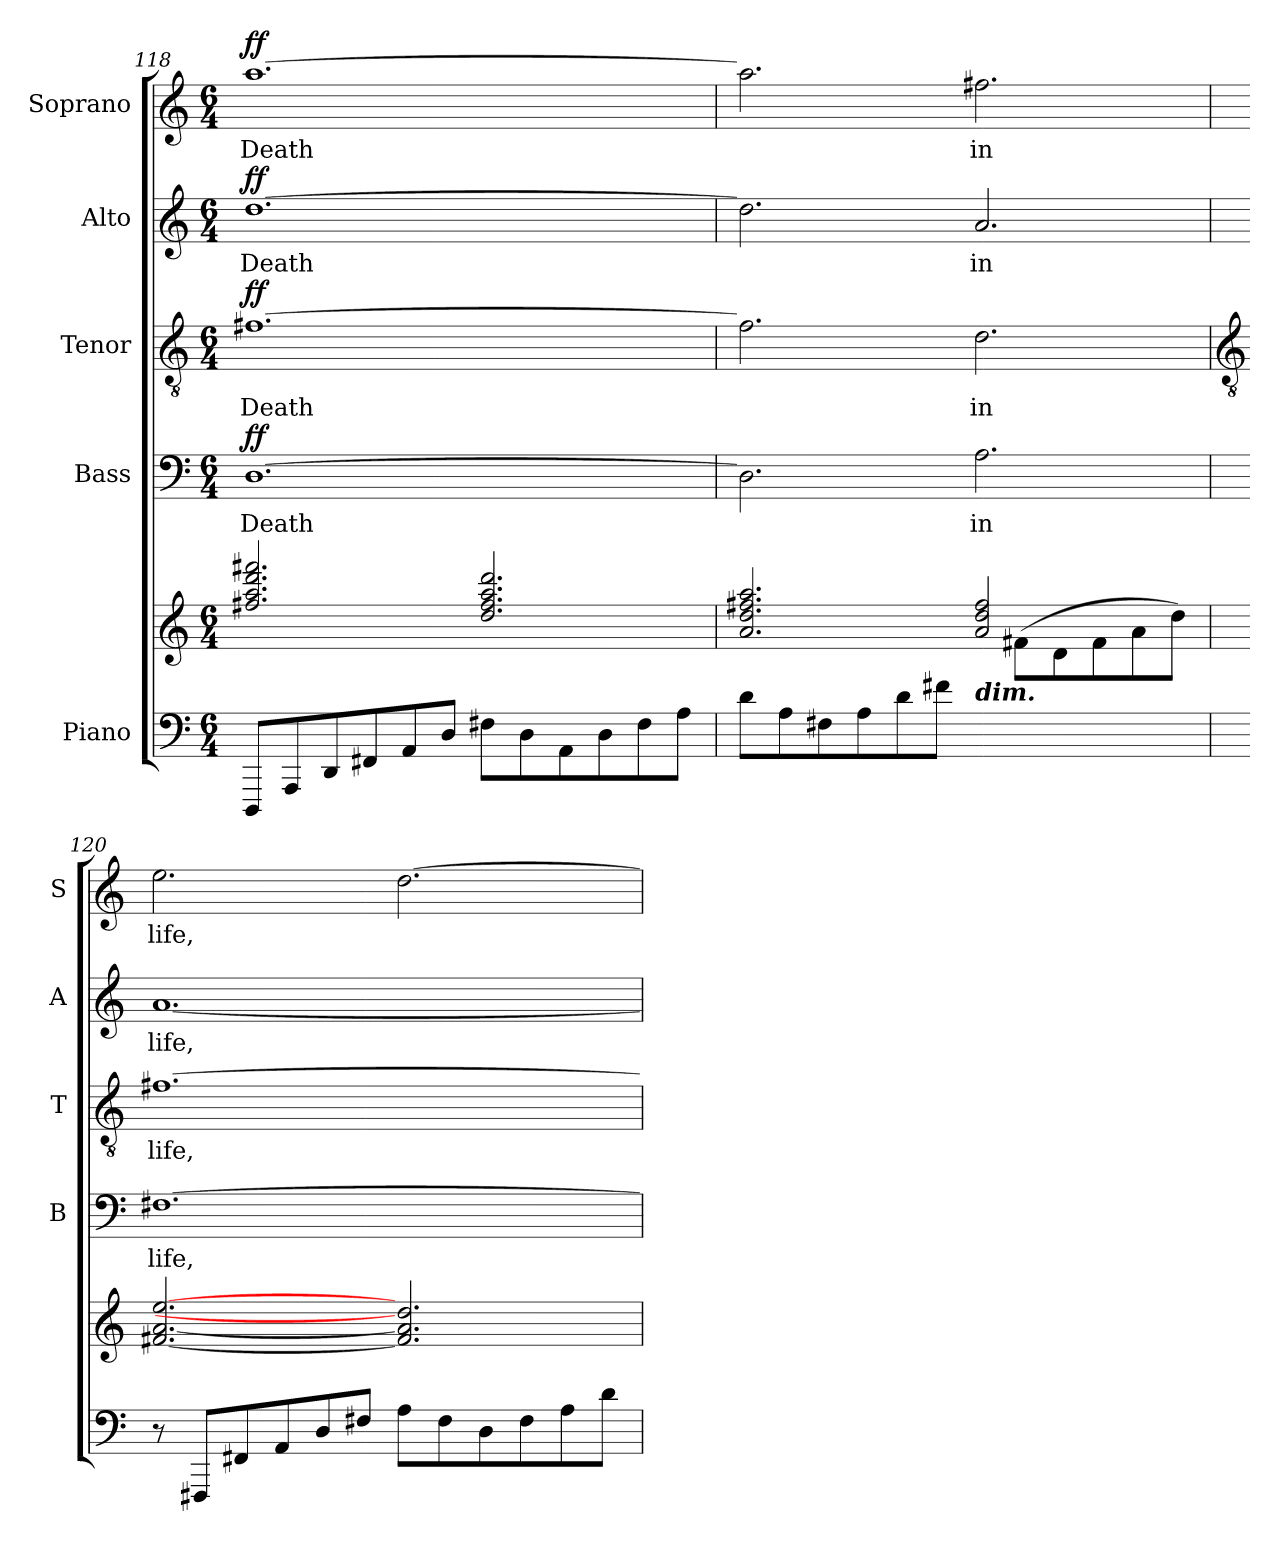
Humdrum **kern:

**kern	**kern	**kern	**text	**dynam	**kern	**text	**dynam	**kern	**text	**dynam	**kern	**text	**dynam
*part5	*part5	*part4	*part4	*part4	*part3	*part3	*part3	*part2	*part2	*part2	*part1	*part1	*part1
*staff6	*staff5	*staff4	*staff4	*staff4	*staff3	*staff3	*staff3	*staff2	*staff2	*staff2	*staff1	*staff1	*staff1
*I"Piano	*	*I"Bass	*	*	*I"Tenor	*	*	*I"Alto	*	*	*I"Soprano	*	*
*	*	*I'B	*	*	*I'T	*	*	*I'A	*	*	*I'S	*	*
*clefF4	*clefG2	*clefF4	*	*	*clefGv2	*	*	*clefG2	*	*	*clefG2	*	*
*k[]	*k[]	*k[]	*	*	*k[]	*	*	*k[]	*	*	*k[]	*	*
*C:	*C:	*C:	*	*	*C:	*	*	*C:	*	*	*C:	*	*
*M6/4	*M6/4	*M6/4	*	*	*M6/4	*	*	*M6/4	*	*	*M6/4	*	*
=118	=118	=118	=118	=118	=118	=118	=118	=118	=118	=118	=118	=118	=118
*	*^	*	*	*	*	*	*	*	*	*	*	*	*
!	!	!LO:N:vis=1	!	!LO:LY:b	!LO:DY:b	!	!LO:LY:b	!LO:DY:b	!	!LO:LY:b	!LO:DY:b	!	!LO:LY:b	!LO:DY:b
8DDDL	2.ff#X 2.aa 2.ddd 2.fff#X	1.ryy	[1.D	Death	ff	[1.f#X	Death	ff	[1.dd	Death	ff	[1.aa	Death	ff
8AAA	.	.	.	.	.	.	.	.	.	.	.	.	.	.
8DD	.	.	.	.	.	.	.	.	.	.	.	.	.	.
8FF#X	.	.	.	.	.	.	.	.	.	.	.	.	.	.
8AA	.	.	.	.	.	.	.	.	.	.	.	.	.	.
8DJ	.	.	.	.	.	.	.	.	.	.	.	.	.	.
8F#XL	2.dd 2.ff# 2.aa 2.ddd	.	.	.	.	.	.	.	.	.	.	.	.	.
8D	.	.	.	.	.	.	.	.	.	.	.	.	.	.
8AA	.	.	.	.	.	.	.	.	.	.	.	.	.	.
8D	.	.	.	.	.	.	.	.	.	.	.	.	.	.
8F#	.	.	.	.	.	.	.	.	.	.	.	.	.	.
8AJ	.	.	.	.	.	.	.	.	.	.	.	.	.	.
=119	=119	=119	=119	=119	=119	=119	=119	=119	=119	=119	=119	=119	=119	=119
!	!	!LO:N:vis=1	!	!	!	!	!	!	!	!	!	!	!	!
*	*	*^	*	*	*	*	*	*	*	*	*	*	*	*
8dL	2.a 2.dd 2.ff#X 2.aa	1.ryy	2..ryy	2.D]	.	.	2.f#]	.	.	2.dd]	.	.	2.aa]	.	.
8A	.	.	.	.	.	.	.	.	.	.	.	.	.	.	.
8F#X	.	.	.	.	.	.	.	.	.	.	.	.	.	.	.
8A	.	.	.	.	.	.	.	.	.	.	.	.	.	.	.
8d	.	.	.	.	.	.	.	.	.	.	.	.	.	.	.
8f#XJ	.	.	.	.	.	.	.	.	.	.	.	.	.	.	.
!	!LO:TX:b:Bi:t=dim.	!	!	!	!	!	!	!	!	!	!	!	!	!	!
!	!	!	!	!	!LO:LY:b	!	!	!LO:LY:b	!	!	!LO:LY:b	!	!	!LO:LY:b	!
8ryy	2a/ 2dd/ 2ff#/	.	.	2.A	in	.	2.d	in	.	2.a	in	.	2.ff#X	in	.
2ryy	.	.	(>8f#\L	.	.	.	.	.	.	.	.	.	.	.	.
.	.	.	8d\	.	.	.	.	.	.	.	.	.	.	.	.
.	.	.	8f#\	.	.	.	.	.	.	.	.	.	.	.	.
.	4ryy	.	8a\	.	.	.	.	.	.	.	.	.	.	.	.
8ryy	.	.	8dd\J)	.	.	.	.	.	.	.	.	.	.	.	.
*	*v	*v	*v	*	*	*	*	*	*	*	*	*	*	*	*
!!LO:LB:g=z
=120	=120	=120	=120	=120	=120	=120	=120	=120	=120	=120	=120	=120	=120
*	*	*	*	*	*clefGv2	*	*	*	*	*	*	*	*
*	*^	*	*	*	*	*	*	*	*	*	*	*	*
*	*	*^	*	*	*	*	*	*	*	*	*	*	*	*
!	!	!	!	!	!LO:LY:b	!	!	!LO:LY:b	!	!	!LO:LY:b	!	!	!LO:LY:b	!
*	*v	*v	*v	*	*	*	*	*	*	*	*	*	*	*	*
8r	[2.f#X [2.a [2.ee	[1.F#X	life,	.	[1.f#X	life,	.	[1.a	life,	.	2.ee	life,	.
8FFF#XL	.	.	.	.	.	.	.	.	.	.	.	.	.
8FF#X	.	.	.	.	.	.	.	.	.	.	.	.	.
8AA	.	.	.	.	.	.	.	.	.	.	.	.	.
8D	.	.	.	.	.	.	.	.	.	.	.	.	.
8F#XJ	.	.	.	.	.	.	.	.	.	.	.	.	.
8AL	2.f#] 2.a] 2.dd]	.	.	.	.	.	.	.	.	.	[2.dd	.	.
8F#	.	.	.	.	.	.	.	.	.	.	.	.	.
8D	.	.	.	.	.	.	.	.	.	.	.	.	.
8F#	.	.	.	.	.	.	.	.	.	.	.	.	.
8A	.	.	.	.	.	.	.	.	.	.	.	.	.
8dJ	.	.	.	.	.	.	.	.	.	.	.	.	.
=	=	=	=	=	=	=	=	=	=	=	=	=	=
*-	*-	*-	*-	*-	*-	*-	*-	*-	*-	*-	*-	*-	*-
